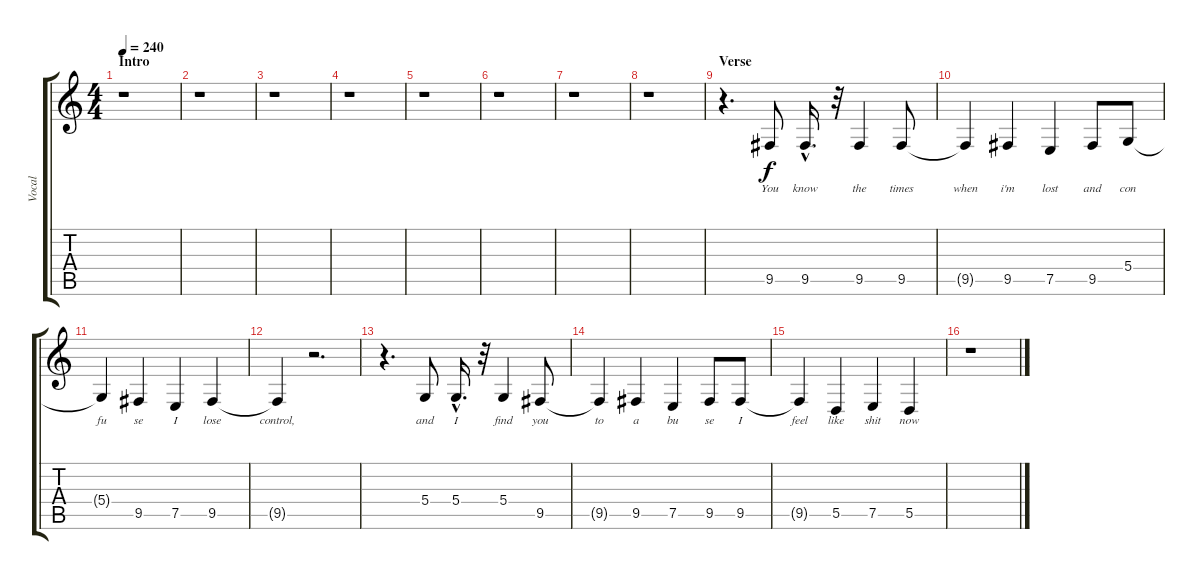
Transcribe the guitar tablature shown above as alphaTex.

\track ("Vocal" "Vocal") {instrument flute}
\staff {score tabs}
\tuning (E4 B3 G3 D3 A2 E2) {hide}
\ts (4 4)
\section ("" "Intro")
\tempo 240
\clef g2
\ks c
r.1{dy f instrument flute} |
r.1 |
r.1 |
r.1 |
r.1 |
r.1 |
r.1 |
r.1 |
\section ("" "Verse")
r.4{d} 9.5.8{lyrics (0 "You") lyrics (1 "") lyrics (2 "") lyrics (3 "") lyrics (4 "")} 9.5{hac}.16{d lyrics (0 "know") lyrics (1 "") lyrics (2 "") lyrics (3 "") lyrics (4 "")} r.32 9.5.4{lyrics (0 "the") lyrics (1 "") lyrics (2 "") lyrics (3 "") lyrics (4 "")} 9.5.8{lyrics (0 "times") lyrics (1 "") lyrics (2 "") lyrics (3 "") lyrics (4 "")} |
9.5{t}.4{lyrics (0 "when") lyrics (1 "") lyrics (2 "") lyrics (3 "") lyrics (4 "")} 9.5.4{lyrics (0 "i'm") lyrics (1 "") lyrics (2 "") lyrics (3 "") lyrics (4 "")} 7.5.4{lyrics (0 "lost") lyrics (1 "") lyrics (2 "") lyrics (3 "") lyrics (4 "")} 9.5.8{lyrics (0 "and") lyrics (1 "") lyrics (2 "") lyrics (3 "") lyrics (4 "")} 5.4.8{lyrics (0 "con") lyrics (1 "") lyrics (2 "") lyrics (3 "") lyrics (4 "")} |
5.4{t}.4{lyrics (0 "fu") lyrics (1 "") lyrics (2 "") lyrics (3 "") lyrics (4 "")} 9.5.4{lyrics (0 "se") lyrics (1 "") lyrics (2 "") lyrics (3 "") lyrics (4 "")} 7.5.4{lyrics (0 "I") lyrics (1 "") lyrics (2 "") lyrics (3 "") lyrics (4 "")} 9.5.4{lyrics (0 "lose") lyrics (1 "") lyrics (2 "") lyrics (3 "") lyrics (4 "")} |
9.5{t}.4{lyrics (0 "control,") lyrics (1 "") lyrics (2 "") lyrics (3 "") lyrics (4 "")} r.2{d} |
r.4{d} 5.4.8{lyrics (0 "and") lyrics (1 "") lyrics (2 "") lyrics (3 "") lyrics (4 "")} 5.4{hac}.16{d lyrics (0 "I") lyrics (1 "") lyrics (2 "") lyrics (3 "") lyrics (4 "")} r.32 5.4.4{lyrics (0 "find") lyrics (1 "") lyrics (2 "") lyrics (3 "") lyrics (4 "")} 9.5.8{lyrics (0 "you") lyrics (1 "") lyrics (2 "") lyrics (3 "") lyrics (4 "")} |
9.5{t}.4{lyrics (0 "to") lyrics (1 "") lyrics (2 "") lyrics (3 "") lyrics (4 "")} 9.5.4{lyrics (0 "a") lyrics (1 "") lyrics (2 "") lyrics (3 "") lyrics (4 "")} 7.5.4{lyrics (0 "bu") lyrics (1 "") lyrics (2 "") lyrics (3 "") lyrics (4 "")} 9.5.8{lyrics (0 "se") lyrics (1 "") lyrics (2 "") lyrics (3 "") lyrics (4 "")} 9.5.8{lyrics (0 "I") lyrics (1 "") lyrics (2 "") lyrics (3 "") lyrics (4 "")} |
9.5{t}.4{lyrics (0 "feel") lyrics (1 "") lyrics (2 "") lyrics (3 "") lyrics (4 "")} 5.5.4{lyrics (0 "like") lyrics (1 "") lyrics (2 "") lyrics (3 "") lyrics (4 "")} 7.5.4{lyrics (0 "shit") lyrics (1 "") lyrics (2 "") lyrics (3 "") lyrics (4 "")} 5.5.4{lyrics (0 "now") lyrics (1 "") lyrics (2 "") lyrics (3 "") lyrics (4 "")} |
r.1
